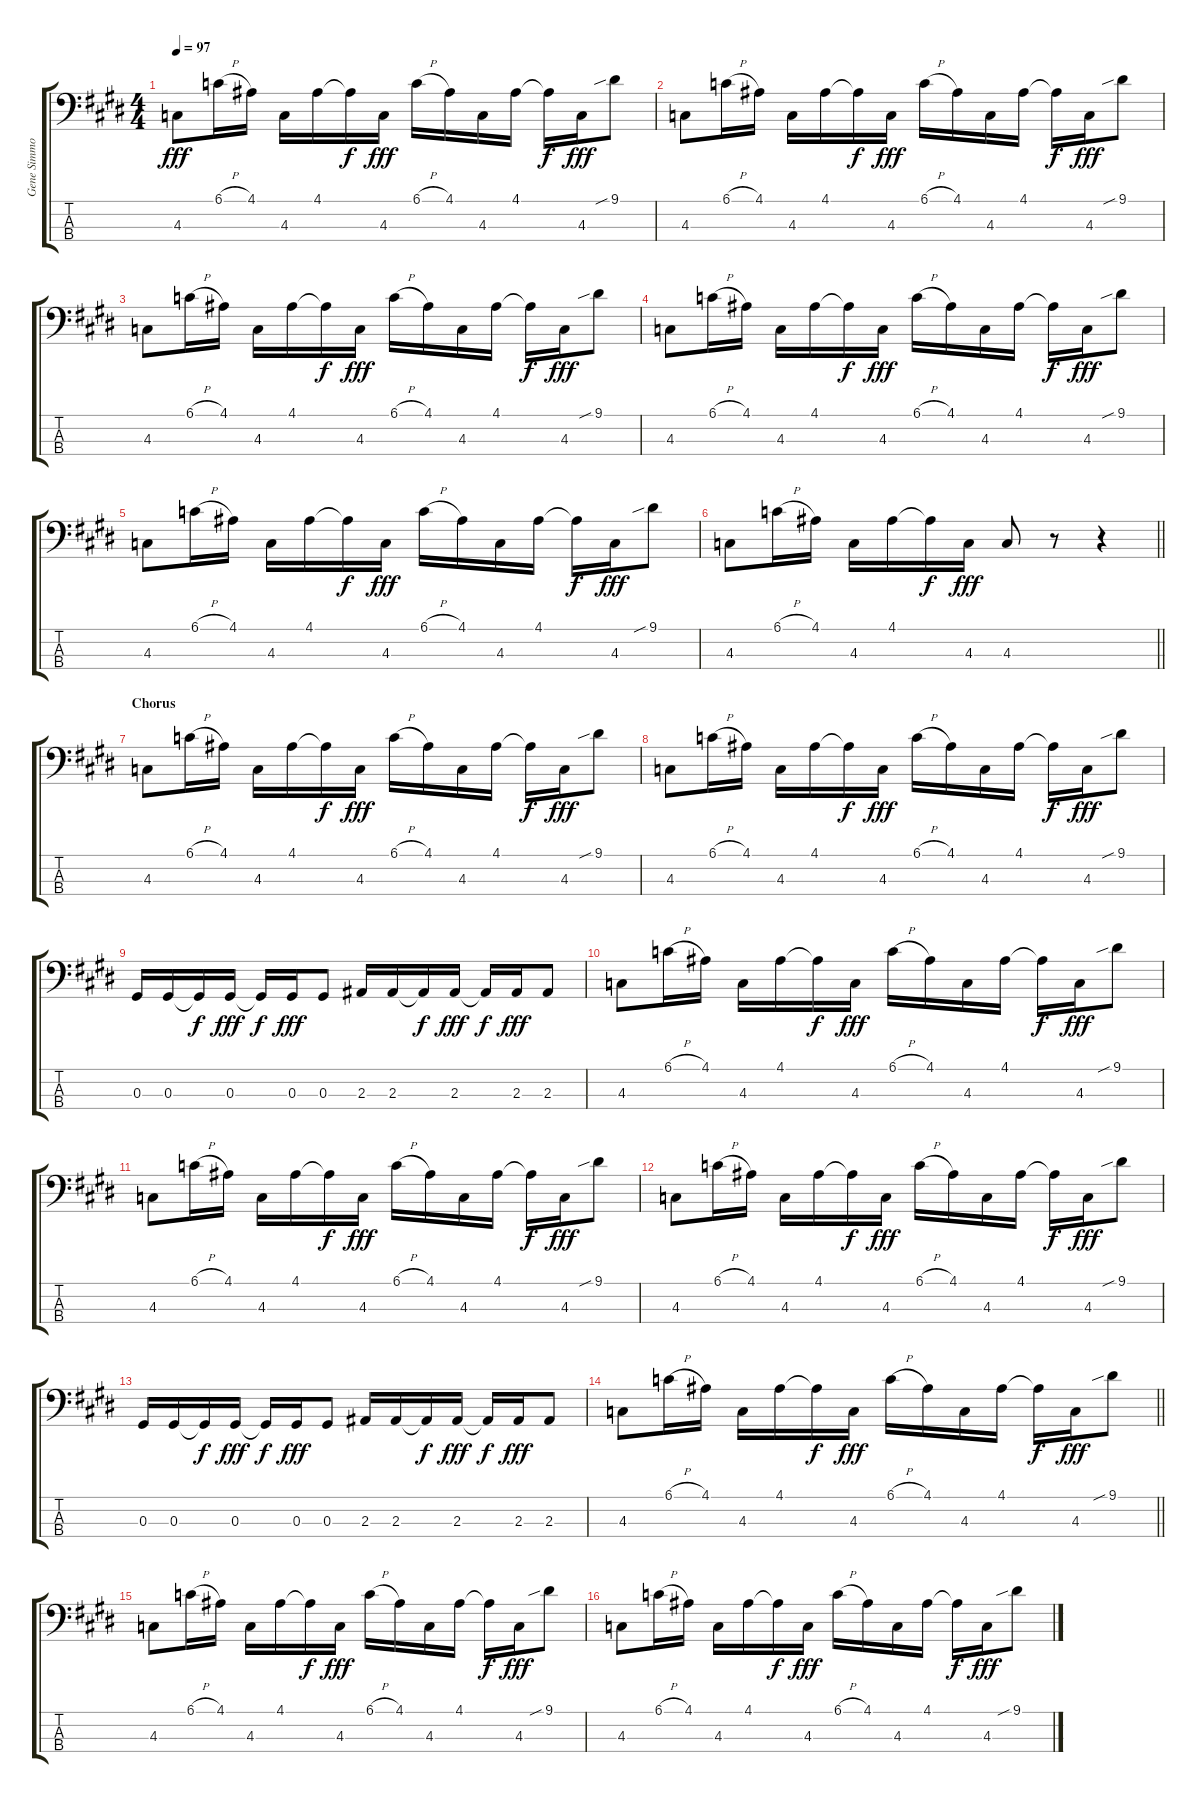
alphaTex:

\track ("Gene Simmons" "Gene Simmo") {instrument electricbassfinger}
\staff {score tabs}
\tuning (Gb2 Db2 Ab1 Eb1) {hide}
\ts (4 4)
\tempo 97
\clef f4
\ks c#minor
4.3.8{dy fff} 6.1{h}.16 4.1.16 4.3.16 4.1.16 4.1{t}.16{dy f} 4.3.16{dy fff} 6.1{h}.16 4.1.16 4.3.16 4.1.16 4.1{t}.16{dy f} 4.3.16{dy fff} 9.1{sib}.8 |
4.3.8 6.1{h}.16 4.1.16 4.3.16 4.1.16 4.1{t}.16{dy f} 4.3.16{dy fff} 6.1{h}.16 4.1.16 4.3.16 4.1.16 4.1{t}.16{dy f} 4.3.16{dy fff} 9.1{sib}.8 |
4.3.8 6.1{h}.16 4.1.16 4.3.16 4.1.16 4.1{t}.16{dy f} 4.3.16{dy fff} 6.1{h}.16 4.1.16 4.3.16 4.1.16 4.1{t}.16{dy f} 4.3.16{dy fff} 9.1{sib}.8 |
4.3.8 6.1{h}.16 4.1.16 4.3.16 4.1.16 4.1{t}.16{dy f} 4.3.16{dy fff} 6.1{h}.16 4.1.16 4.3.16 4.1.16 4.1{t}.16{dy f} 4.3.16{dy fff} 9.1{sib}.8 |
4.3.8 6.1{h}.16 4.1.16 4.3.16 4.1.16 4.1{t}.16{dy f} 4.3.16{dy fff} 6.1{h}.16 4.1.16 4.3.16 4.1.16 4.1{t}.16{dy f} 4.3.16{dy fff} 9.1{sib}.8 |
\barLineRight lightlight
4.3.8 6.1{h}.16 4.1.16 4.3.16 4.1.16 4.1{t}.16{dy f} 4.3.16{dy fff} 4.3.8 r.8 r.4 |
\section ("" "Chorus")
4.3.8 6.1{h}.16 4.1.16 4.3.16 4.1.16 4.1{t}.16{dy f} 4.3.16{dy fff} 6.1{h}.16 4.1.16 4.3.16 4.1.16 4.1{t}.16{dy f} 4.3.16{dy fff} 9.1{sib}.8 |
4.3.8 6.1{h}.16 4.1.16 4.3.16 4.1.16 4.1{t}.16{dy f} 4.3.16{dy fff} 6.1{h}.16 4.1.16 4.3.16 4.1.16 4.1{t}.16{dy f} 4.3.16{dy fff} 9.1{sib}.8 |
0.3.16 0.3.16 0.3{t}.16{dy f} 0.3.16{dy fff} 0.3{t}.16{dy f} 0.3.16{dy fff} 0.3.8 2.3.16 2.3.16 2.3{t}.16{dy f} 2.3.16{dy fff} 2.3{t}.16{dy f} 2.3.16{dy fff} 2.3.8 |
4.3.8 6.1{h}.16 4.1.16 4.3.16 4.1.16 4.1{t}.16{dy f} 4.3.16{dy fff} 6.1{h}.16 4.1.16 4.3.16 4.1.16 4.1{t}.16{dy f} 4.3.16{dy fff} 9.1{sib}.8 |
4.3.8 6.1{h}.16 4.1.16 4.3.16 4.1.16 4.1{t}.16{dy f} 4.3.16{dy fff} 6.1{h}.16 4.1.16 4.3.16 4.1.16 4.1{t}.16{dy f} 4.3.16{dy fff} 9.1{sib}.8 |
4.3.8 6.1{h}.16 4.1.16 4.3.16 4.1.16 4.1{t}.16{dy f} 4.3.16{dy fff} 6.1{h}.16 4.1.16 4.3.16 4.1.16 4.1{t}.16{dy f} 4.3.16{dy fff} 9.1{sib}.8 |
0.3.16 0.3.16 0.3{t}.16{dy f} 0.3.16{dy fff} 0.3{t}.16{dy f} 0.3.16{dy fff} 0.3.8 2.3.16 2.3.16 2.3{t}.16{dy f} 2.3.16{dy fff} 2.3{t}.16{dy f} 2.3.16{dy fff} 2.3.8 |
\barLineRight lightlight
4.3.8 6.1{h}.16 4.1.16 4.3.16 4.1.16 4.1{t}.16{dy f} 4.3.16{dy fff} 6.1{h}.16 4.1.16 4.3.16 4.1.16 4.1{t}.16{dy f} 4.3.16{dy fff} 9.1{sib}.8 |
\section ("" "")
4.3.8 6.1{h}.16 4.1.16 4.3.16 4.1.16 4.1{t}.16{dy f} 4.3.16{dy fff} 6.1{h}.16 4.1.16 4.3.16 4.1.16 4.1{t}.16{dy f} 4.3.16{dy fff} 9.1{sib}.8 |
4.3.8 6.1{h}.16 4.1.16 4.3.16 4.1.16 4.1{t}.16{dy f} 4.3.16{dy fff} 6.1{h}.16 4.1.16 4.3.16 4.1.16 4.1{t}.16{dy f} 4.3.16{dy fff} 9.1{sib}.8
